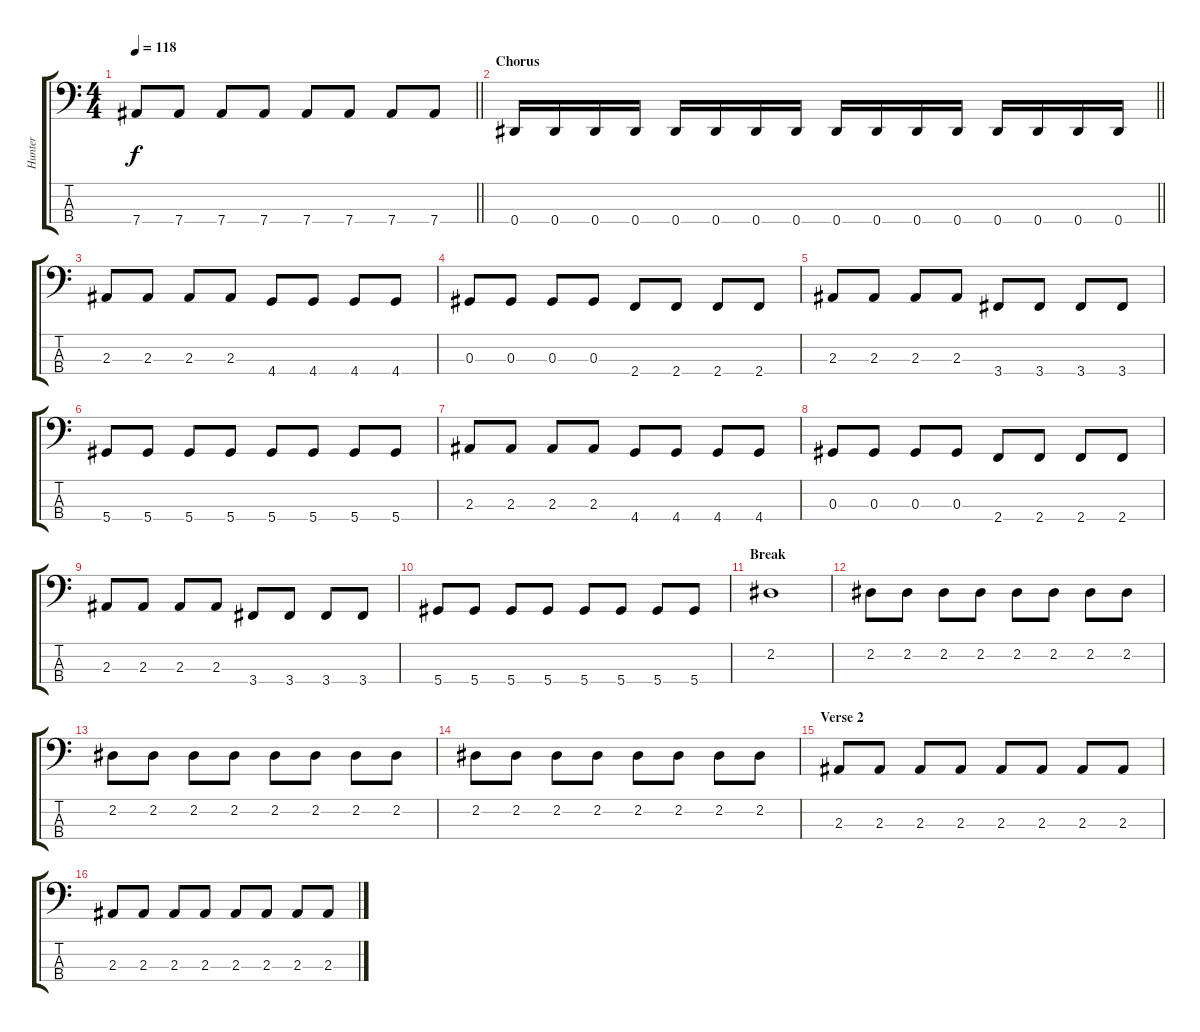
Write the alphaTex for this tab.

\track ("Hunter" "Hunter") {instrument electricbasspick}
\staff {score tabs}
\tuning (Gb2 Db2 Ab1 Eb1) {hide}
\ts (4 4)
\tempo 118
\clef f4
\barLineRight lightlight
\ks c
7.4.8{dy f} 7.4.8 7.4.8 7.4.8 7.4.8 7.4.8 7.4.8 7.4.8 |
\section ("" "Chorus")
\barLineRight lightlight
0.4.16 0.4.16 0.4.16 0.4.16 0.4.16 0.4.16 0.4.16 0.4.16 0.4.16 0.4.16 0.4.16 0.4.16 0.4.16 0.4.16 0.4.16 0.4.16 |
2.3.8 2.3.8 2.3.8 2.3.8 4.4.8 4.4.8 4.4.8 4.4.8 |
0.3.8 0.3.8 0.3.8 0.3.8 2.4.8 2.4.8 2.4.8 2.4.8 |
2.3.8 2.3.8 2.3.8 2.3.8 3.4.8 3.4.8 3.4.8 3.4.8 |
5.4.8 5.4.8 5.4.8 5.4.8 5.4.8 5.4.8 5.4.8 5.4.8 |
2.3.8 2.3.8 2.3.8 2.3.8 4.4.8 4.4.8 4.4.8 4.4.8 |
0.3.8 0.3.8 0.3.8 0.3.8 2.4.8 2.4.8 2.4.8 2.4.8 |
2.3.8 2.3.8 2.3.8 2.3.8 3.4.8 3.4.8 3.4.8 3.4.8 |
5.4.8 5.4.8 5.4.8 5.4.8 5.4.8 5.4.8 5.4.8 5.4.8 |
\section ("" "Break")
2.2.1 |
2.2.8 2.2.8 2.2.8 2.2.8 2.2.8 2.2.8 2.2.8 2.2.8 |
2.2.8 2.2.8 2.2.8 2.2.8 2.2.8 2.2.8 2.2.8 2.2.8 |
2.2.8 2.2.8 2.2.8 2.2.8 2.2.8 2.2.8 2.2.8 2.2.8 |
\section ("" "Verse 2")
2.3.8 2.3.8 2.3.8 2.3.8 2.3.8 2.3.8 2.3.8 2.3.8 |
2.3.8 2.3.8 2.3.8 2.3.8 2.3.8 2.3.8 2.3.8 2.3.8
